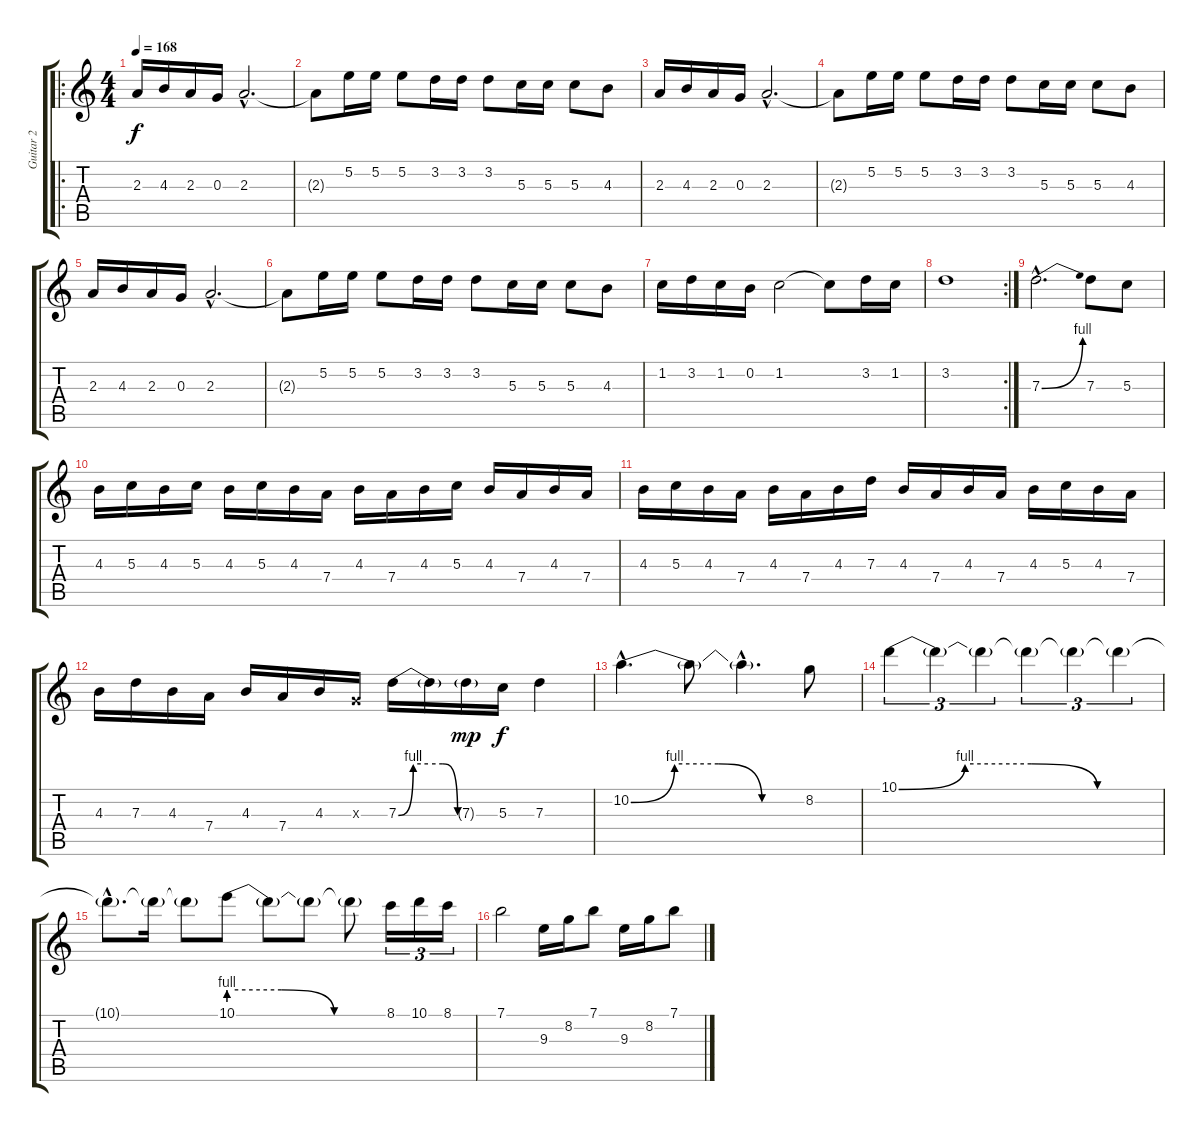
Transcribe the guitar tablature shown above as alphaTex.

\track ("Guitar 2" "Guitar 2") {instrument distortionguitar}
\staff {score tabs}
\tuning (E4 B3 G3 D3 A2 E2) {hide}
\ro
\ts (4 4)
\tempo 168
\clef g2
\ks c
2.3.16{dy f} 4.3.16 2.3.16 0.3.16 2.3{hac}.2{d} |
2.3{t}.8 5.2.16 5.2.16 5.2.8 3.2.16 3.2.16 3.2.8 5.3.16 5.3.16 5.3.8 4.3.8 |
2.3.16 4.3.16 2.3.16 0.3.16 2.3{hac}.2{d} |
2.3{t}.8 5.2.16 5.2.16 5.2.8 3.2.16 3.2.16 3.2.8 5.3.16 5.3.16 5.3.8 4.3.8 |
2.3.16 4.3.16 2.3.16 0.3.16 2.3{hac}.2{d} |
2.3{t}.8 5.2.16 5.2.16 5.2.8 3.2.16 3.2.16 3.2.8 5.3.16 5.3.16 5.3.8 4.3.8 |
1.2.16 3.2.16 1.2.16 0.2.16 1.2.2 1.2{t}.8 3.2.16 1.2.16 |
\rc 2
3.2.1 |
7.3{be (bend 0 0 60 4) hac}.2{d} 7.3.8 5.3.8 |
4.3.16 5.3.16 4.3.16 5.3.16 4.3.16 5.3.16 4.3.16 7.4.16 4.3.16 7.4.16 4.3.16 5.3.16 4.3.16 7.4.16 4.3.16 7.4.16 |
4.3.16 5.3.16 4.3.16 7.4.16 4.3.16 7.4.16 4.3.16 7.3.16 4.3.16 7.4.16 4.3.16 7.4.16 4.3.16 5.3.16 4.3.16 7.4.16 |
4.3.16 7.3.16 4.3.16 7.4.16 4.3.16 7.4.16 4.3.16 0.3{x}.16 7.3{be (custom 0 0 15 4 30 4 45 4 60 0)}.16 7.3{t}.16 7.3{g}.16{dy mp} 5.3.16{dy f} 7.3.4 |
10.2{be (custom 0 0 15 4 30 4 45 0 60 0) hac}.4{d} 10.2{t}.8 10.2{hac t}.4{d} 8.2.8 |
10.1{be (custom 0 0 15 4 30 4 45 0 60 0)}.4{tu (3 2)} 10.1{t}.4{tu (3 2)} 10.1{t}.4{tu (3 2)} 10.1{t}.4{tu (3 2)} 10.1{t}.4{tu (3 2)} 10.1{t}.4{tu (3 2)} |
10.1{hac t}.8{d} 10.1{t}.16 10.1{t}.8 10.1{be (custom 0 4 20 4 40 0 60 0)}.8 10.1{t}.8 10.1{t}.8 10.1{t}.8 8.1.16{tu (3 2)} 10.1.16{tu (3 2)} 8.1.16{tu (3 2)} |
7.1.2 9.3.16 8.2.16 7.1.8 9.3.16 8.2.16 7.1.8
